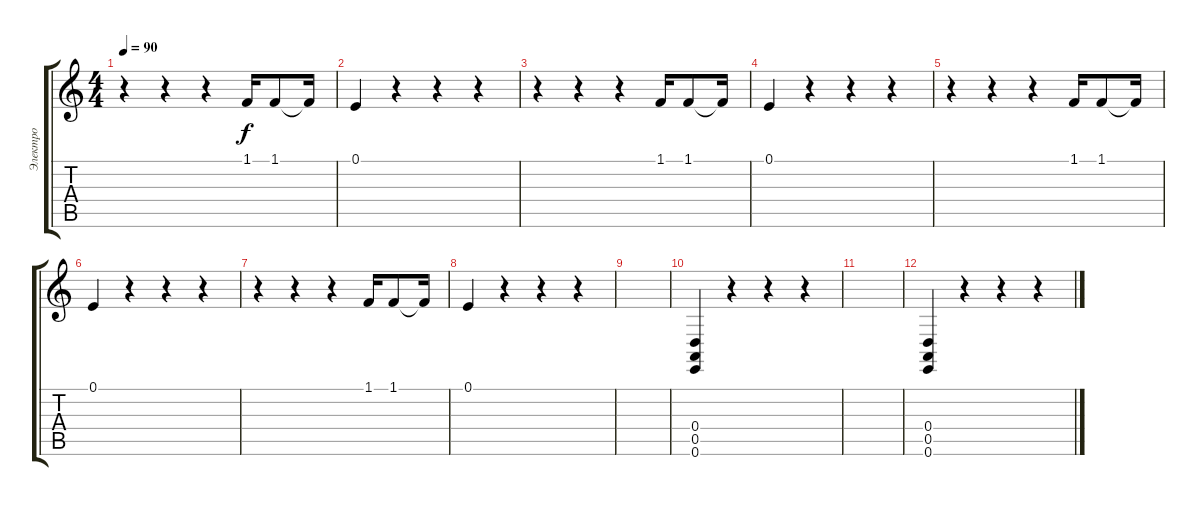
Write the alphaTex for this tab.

\track ("Электро" "Электро") {instrument synthbrass1}
\staff {score tabs}
\tuning (E4 B3 G3 D3 A2 E2) {hide}
\ts (4 4)
\tempo 90
\clef g2
\ks c
r.4{dy f} r.4 r.4 1.1.16 1.1.8 1.1{t}.16 |
0.1.4 r.4 r.4 r.4 |
r.4 r.4 r.4 1.1.16 1.1.8 1.1{t}.16 |
0.1.4 r.4 r.4 r.4 |
r.4 r.4 r.4 1.1.16 1.1.8 1.1{t}.16 |
0.1.4 r.4 r.4 r.4 |
r.4 r.4 r.4 1.1.16 1.1.8 1.1{t}.16 |
0.1.4 r.4 r.4 r.4 |
|
(0.4 0.5 0.6).4 r.4 r.4 r.4 |
|
(0.4 0.5 0.6).4 r.4 r.4 r.4
